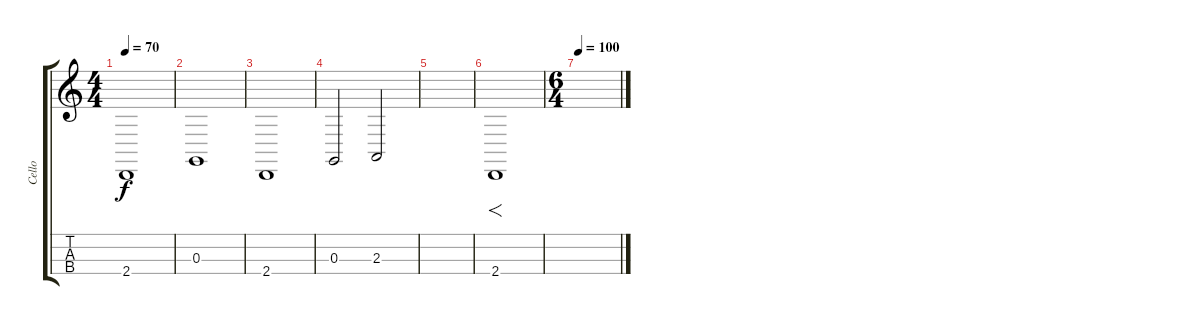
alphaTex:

\track ("Cello" "Cello") {instrument cello}
\staff {score tabs}
\tuning (A3 D3 G2 C2) {hide}
\ts (4 4)
\tempo 70
\clef g2
\ks c
2.4.1{dy f} |
0.3.1 |
2.4.1 |
0.3.2 2.3.2 |
|
2.4.1{f} |
\ts (6 4)
\tempo 100
